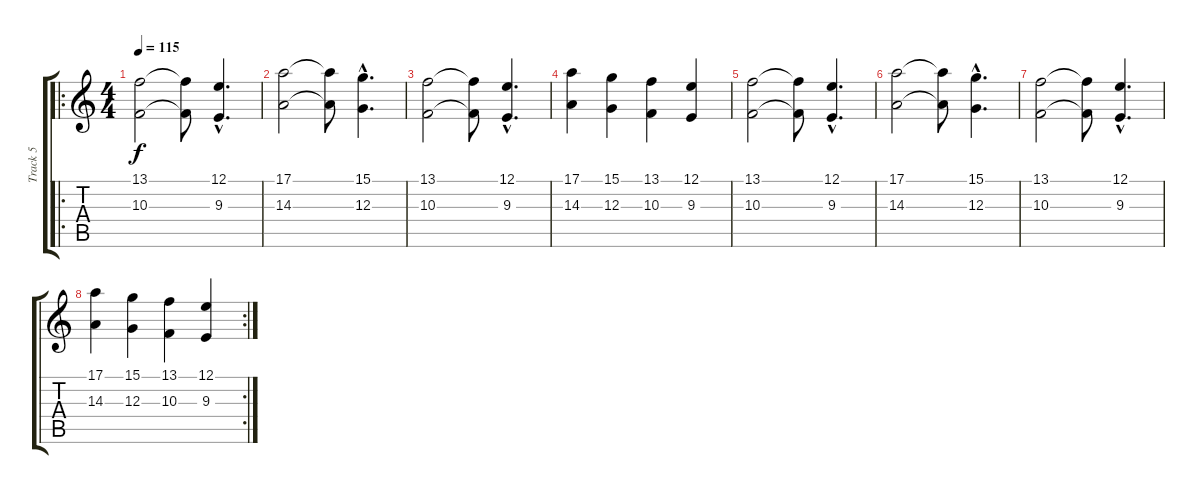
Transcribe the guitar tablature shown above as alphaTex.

\track ("Track 5" "Track 5") {instrument pad2warm}
\staff {score tabs}
\tuning (E4 B3 G3 D3 A2 E2) {hide}
\ro
\ts (4 4)
\tempo 115
\clef g2
\ks c
(13.1 10.3).2{dy f instrument pad4choir} (13.1{t} 10.3{t}).8 (12.1{hac} 9.3{hac}).4{d} |
(17.1 14.3).2 (17.1{t} 14.3{t}).8 (15.1{hac} 12.3{hac}).4{d} |
(13.1 10.3).2 (13.1{t} 10.3{t}).8 (12.1{hac} 9.3{hac}).4{d} |
(17.1 14.3).4 (15.1 12.3).4 (13.1 10.3).4 (12.1 9.3).4 |
(13.1 10.3).2 (13.1{t} 10.3{t}).8 (12.1{hac} 9.3{hac}).4{d} |
(17.1 14.3).2 (17.1{t} 14.3{t}).8 (15.1{hac} 12.3{hac}).4{d} |
(13.1 10.3).2 (13.1{t} 10.3{t}).8 (12.1{hac} 9.3{hac}).4{d} |
\rc 2
(17.1 14.3).4 (15.1 12.3).4 (13.1 10.3).4 (12.1 9.3).4
